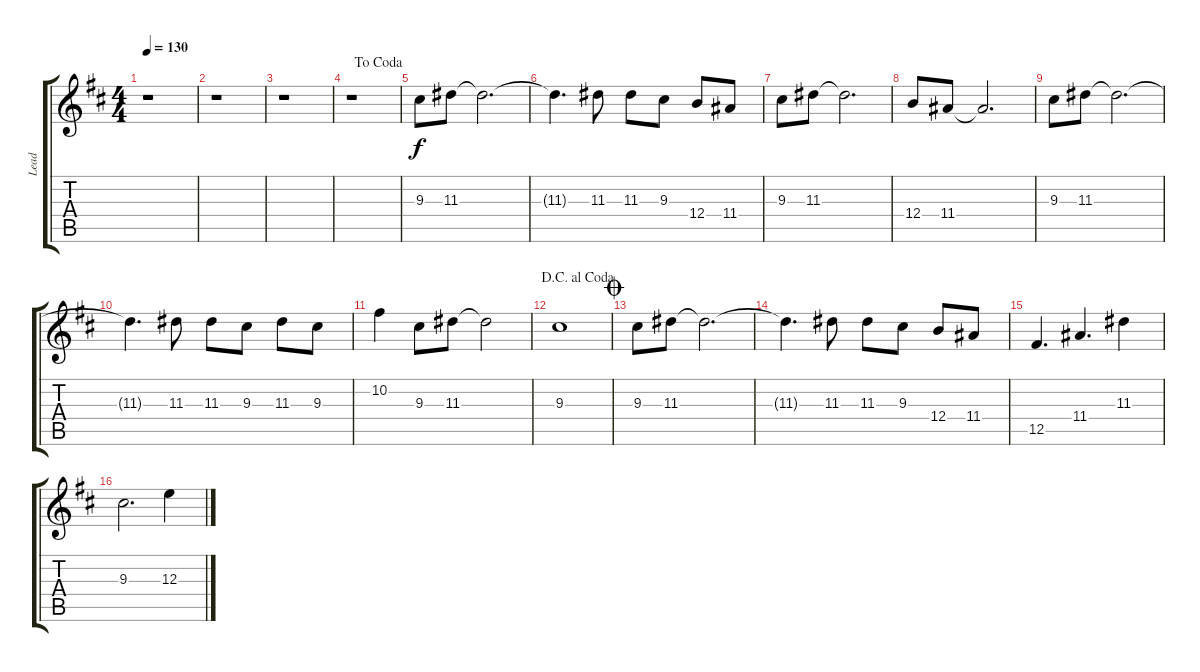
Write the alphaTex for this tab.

\track ("Lead" "Lead") {instrument distortionguitar}
\staff {score tabs}
\tuning (Db4 Ab3 E3 B2 Gb2 Db2) {hide}
\ts (4 4)
\tempo 130
\clef g2
\ks d
r.1{dy f} |
r.1 |
r.1 |
\jump dacoda
r.1 |
9.3.8 11.3.8 11.3{t}.2{d} |
11.3{t}.4{d} 11.3.8 11.3.8 9.3.8 12.4.8 11.4.8 |
9.3.8 11.3.8 11.3{t}.2{d} |
12.4.8 11.4.8 11.4{t}.2{d} |
9.3.8 11.3.8 11.3{t}.2{d} |
11.3{t}.4{d} 11.3.8 11.3.8 9.3.8 11.3.8 9.3.8 |
10.2.4 9.3.8 11.3.8 11.3{t}.2 |
\jump dacapoalcoda
9.3.1 |
\jump coda
9.3.8 11.3.8 11.3{t}.2{d} |
11.3{t}.4{d} 11.3.8 11.3.8 9.3.8 12.4.8 11.4.8 |
12.5.4{d} 11.4.4{d} 11.3.4 |
9.3.2{d} 12.3.4
